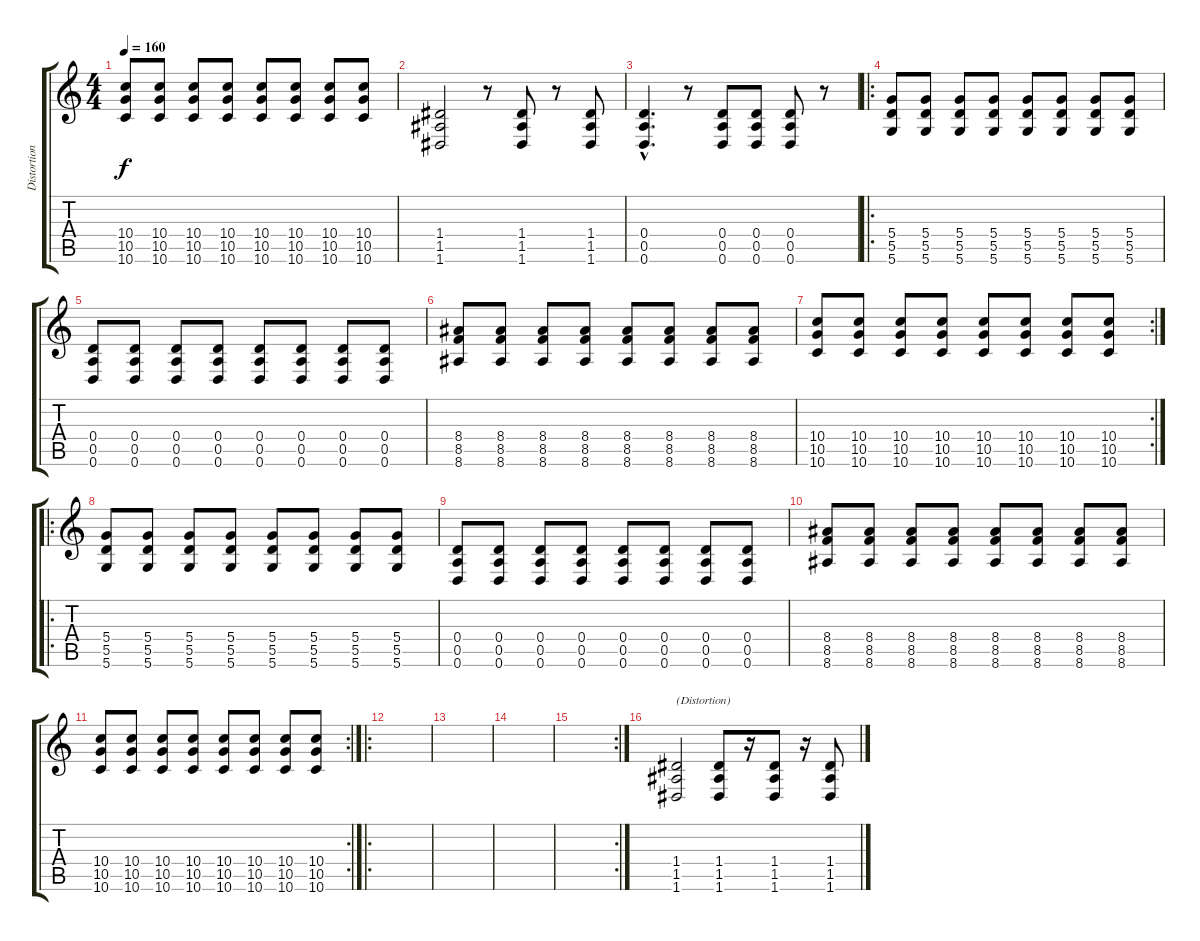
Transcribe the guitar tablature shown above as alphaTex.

\track ("Distortion" "Distortion") {instrument distortionguitar}
\staff {score tabs}
\tuning (E4 B3 G3 D3 A2 D2) {hide}
\ts (4 4)
\tempo 160
\clef g2
\ks c
(10.4 10.5 10.6).8{dy f} (10.4 10.5 10.6).8 (10.4 10.5 10.6).8 (10.4 10.5 10.6).8 (10.4 10.5 10.6).8 (10.4 10.5 10.6).8 (10.4 10.5 10.6).8 (10.4 10.5 10.6).8 |
(1.4 1.5 1.6).2 r.8 (1.4 1.5 1.6).8 r.8 (1.4 1.5 1.6).8 |
(0.4{hac} 0.5{hac} 0.6{hac}).4{d} r.8 (0.4 0.5 0.6).8 (0.4 0.5 0.6).8 (0.4 0.5 0.6).8 r.8 |
\ro
(5.4 5.5 5.6).8 (5.4 5.5 5.6).8 (5.4 5.5 5.6).8 (5.4 5.5 5.6).8 (5.4 5.5 5.6).8 (5.4 5.5 5.6).8 (5.4 5.5 5.6).8 (5.4 5.5 5.6).8 |
(0.4 0.5 0.6).8 (0.4 0.5 0.6).8 (0.4 0.5 0.6).8 (0.4 0.5 0.6).8 (0.4 0.5 0.6).8 (0.4 0.5 0.6).8 (0.4 0.5 0.6).8 (0.4 0.5 0.6).8 |
(8.4 8.5 8.6).8 (8.4 8.5 8.6).8 (8.4 8.5 8.6).8 (8.4 8.5 8.6).8 (8.4 8.5 8.6).8 (8.4 8.5 8.6).8 (8.4 8.5 8.6).8 (8.4 8.5 8.6).8 |
\rc 2
(10.4 10.5 10.6).8 (10.4 10.5 10.6).8 (10.4 10.5 10.6).8 (10.4 10.5 10.6).8 (10.4 10.5 10.6).8 (10.4 10.5 10.6).8 (10.4 10.5 10.6).8 (10.4 10.5 10.6).8 |
\ro
(5.4 5.5 5.6).8 (5.4 5.5 5.6).8 (5.4 5.5 5.6).8 (5.4 5.5 5.6).8 (5.4 5.5 5.6).8 (5.4 5.5 5.6).8 (5.4 5.5 5.6).8 (5.4 5.5 5.6).8 |
(0.4 0.5 0.6).8 (0.4 0.5 0.6).8 (0.4 0.5 0.6).8 (0.4 0.5 0.6).8 (0.4 0.5 0.6).8 (0.4 0.5 0.6).8 (0.4 0.5 0.6).8 (0.4 0.5 0.6).8 |
(8.4 8.5 8.6).8 (8.4 8.5 8.6).8 (8.4 8.5 8.6).8 (8.4 8.5 8.6).8 (8.4 8.5 8.6).8 (8.4 8.5 8.6).8 (8.4 8.5 8.6).8 (8.4 8.5 8.6).8 |
\rc 2
(10.4 10.5 10.6).8 (10.4 10.5 10.6).8 (10.4 10.5 10.6).8 (10.4 10.5 10.6).8 (10.4 10.5 10.6).8 (10.4 10.5 10.6).8 (10.4 10.5 10.6).8 (10.4 10.5 10.6).8 |
\ro
|
|
|
\rc 2
|
(1.4 1.5 1.6).2{txt "(Distortion)" instrument distortionguitar} (1.4 1.5 1.6).8 r.16 (1.4 1.5 1.6).8 r.16 (1.4 1.5 1.6).8
